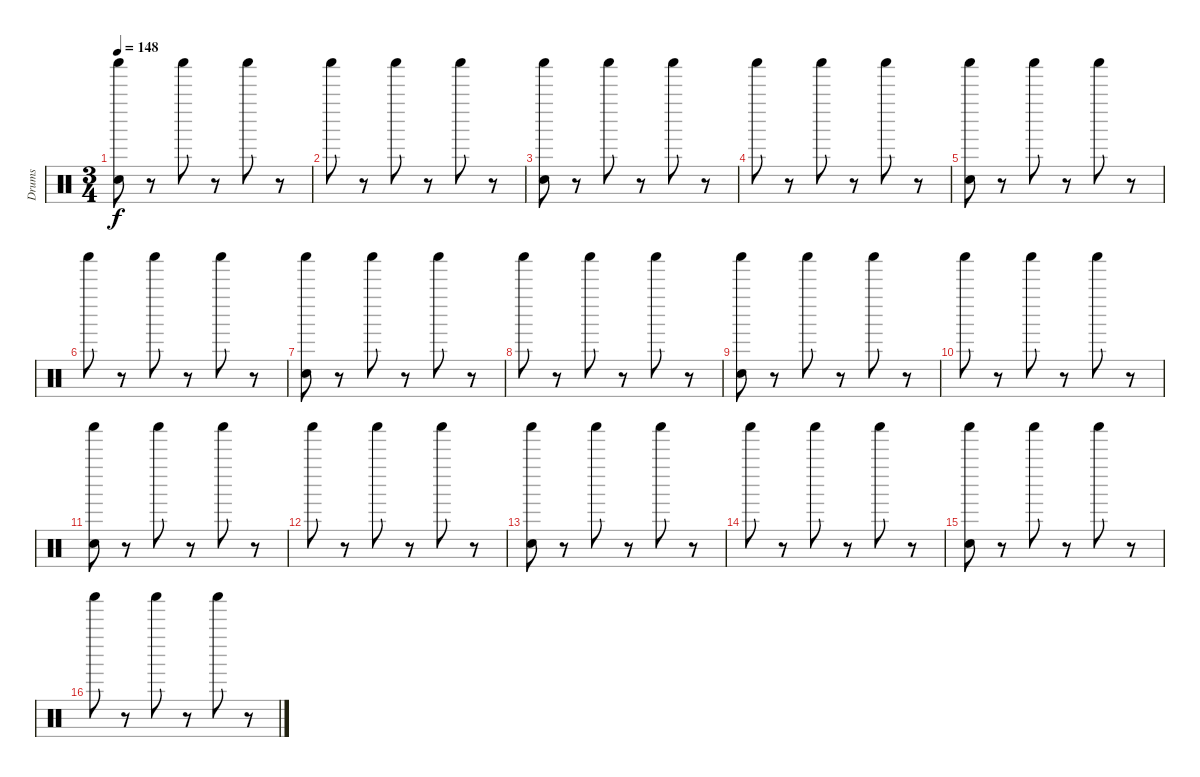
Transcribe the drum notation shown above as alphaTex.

\track ("Drums" "Drums") {instrument percussion}
\staff {score}
\articulation defaults
\ts (3 4)
\tempo 148
\clef neutral
\ks c
("Shaker (hit)" "Hand Clap (hit)").8{dy f} r.8 "Shaker (hit)".8 r.8 "Shaker (hit)".8 r.8 |
"Shaker (hit)".8 r.8 "Shaker (hit)".8 r.8 "Shaker (hit)".8 r.8 |
("Shaker (hit)" "Hand Clap (hit)").8 r.8 "Shaker (hit)".8 r.8 "Shaker (hit)".8 r.8 |
"Shaker (hit)".8 r.8 "Shaker (hit)".8 r.8 "Shaker (hit)".8 r.8 |
("Shaker (hit)" "Hand Clap (hit)").8 r.8 "Shaker (hit)".8 r.8 "Shaker (hit)".8 r.8 |
"Shaker (hit)".8 r.8 "Shaker (hit)".8 r.8 "Shaker (hit)".8 r.8 |
("Shaker (hit)" "Hand Clap (hit)").8 r.8 "Shaker (hit)".8 r.8 "Shaker (hit)".8 r.8 |
"Shaker (hit)".8 r.8 "Shaker (hit)".8 r.8 "Shaker (hit)".8 r.8 |
("Shaker (hit)" "Hand Clap (hit)").8 r.8 "Shaker (hit)".8 r.8 "Shaker (hit)".8 r.8 |
"Shaker (hit)".8 r.8 "Shaker (hit)".8 r.8 "Shaker (hit)".8 r.8 |
("Shaker (hit)" "Hand Clap (hit)").8 r.8 "Shaker (hit)".8 r.8 "Shaker (hit)".8 r.8 |
"Shaker (hit)".8 r.8 "Shaker (hit)".8 r.8 "Shaker (hit)".8 r.8 |
("Shaker (hit)" "Hand Clap (hit)").8 r.8 "Shaker (hit)".8 r.8 "Shaker (hit)".8 r.8 |
"Shaker (hit)".8 r.8 "Shaker (hit)".8 r.8 "Shaker (hit)".8 r.8 |
("Shaker (hit)" "Hand Clap (hit)").8 r.8 "Shaker (hit)".8 r.8 "Shaker (hit)".8 r.8 |
"Shaker (hit)".8 r.8 "Shaker (hit)".8 r.8 "Shaker (hit)".8 r.8
